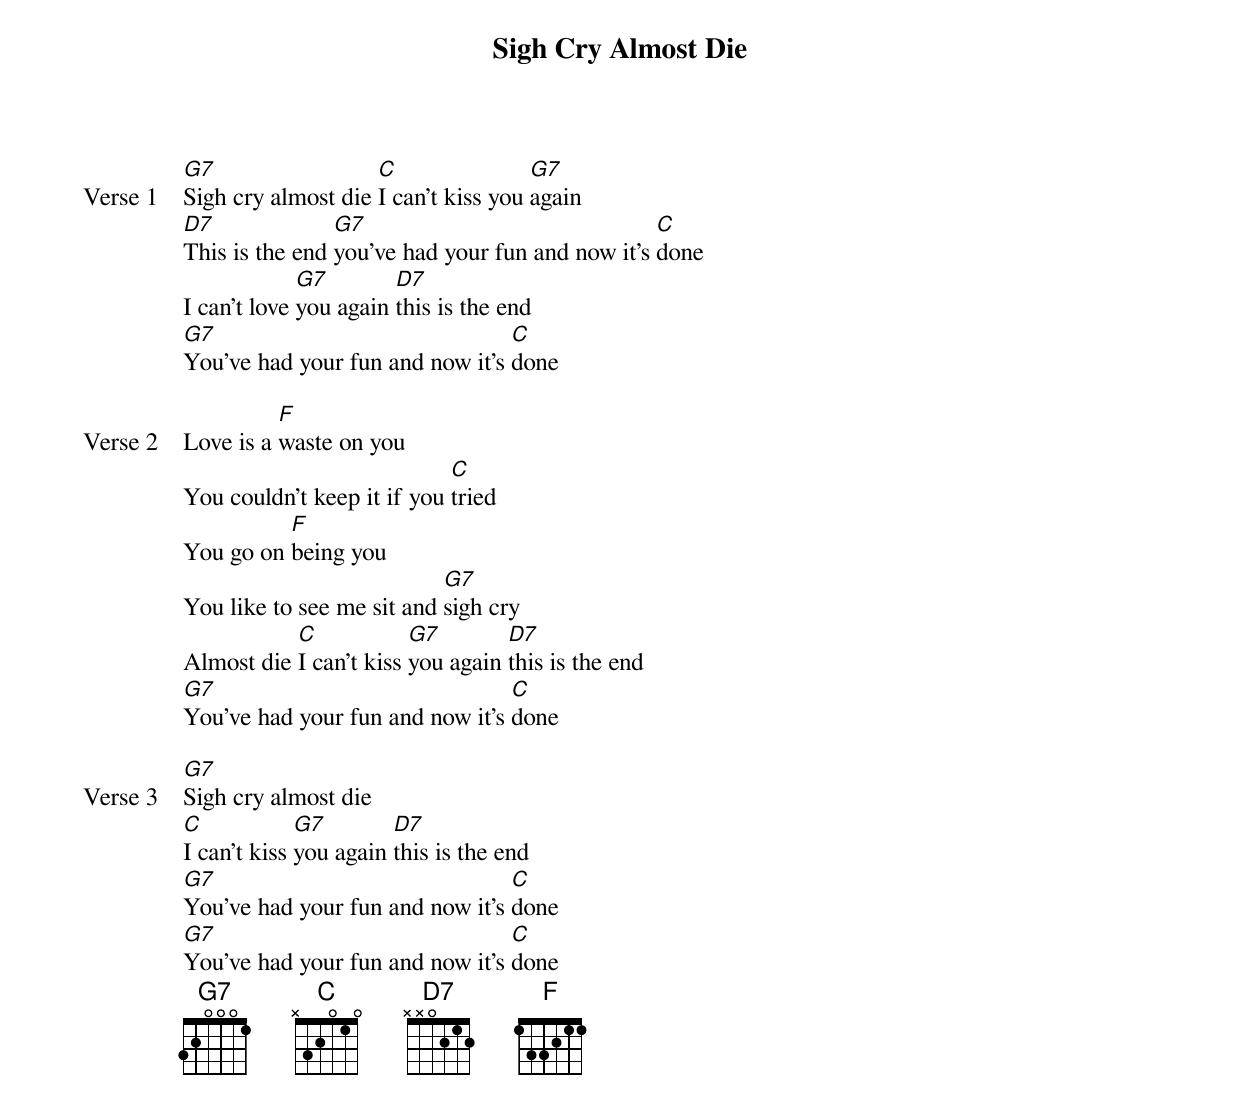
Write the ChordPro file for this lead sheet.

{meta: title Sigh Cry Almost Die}
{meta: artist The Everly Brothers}
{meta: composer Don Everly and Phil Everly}

{start_of_verse: Verse 1}
[G7]Sigh cry almost die [C]I can’t kiss you [G7]again
[D7]This is the end [G7]you’ve had your fun and now it’s [C]done
I can’t love [G7]you again [D7]this is the end
[G7]You’ve had your fun and now it’s [C]done
{end_of_verse}

{start_of_verse: Verse 2}
Love is a [F]waste on you
You couldn’t keep it if you [C]tried
You go on [F]being you
You like to see me sit and [G7]sigh cry
Almost die [C]I can’t kiss [G7]you again [D7]this is the end
[G7]You’ve had your fun and now it’s [C]done
{end_of_verse}

{start_of_verse: Verse 3}
[G7]Sigh cry almost die
[C]I can’t kiss [G7]you again [D7]this is the end
[G7]You’ve had your fun and now it’s [C]done
[G7]You’ve had your fun and now it’s [C]done
{end_of_verse}
